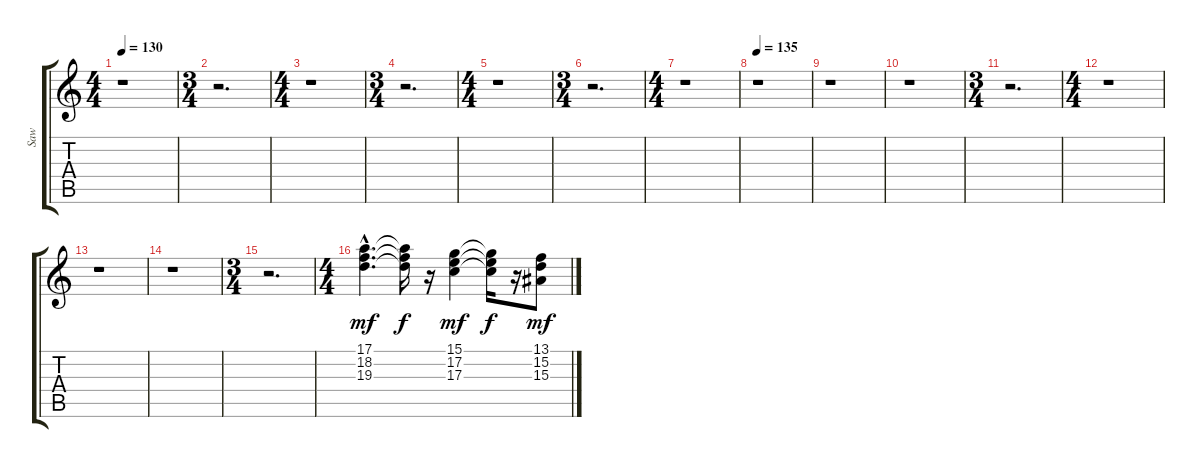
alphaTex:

\track ("Saw" "Saw") {instrument lead2sawtooth}
\staff {score tabs}
\tuning (E4 B3 G3 D3 A2 E2) {hide}
\ts (4 4)
\tempo 130
\clef g2
\ks c
r.1{dy f} |
\ts (3 4)
r.2{d} |
\ts (4 4)
r.1 |
\ts (3 4)
r.2{d} |
\ts (4 4)
r.1 |
\ts (3 4)
r.2{d} |
\ts (4 4)
r.1 |
\tempo 135
r.1 |
r.1 |
r.1 |
\ts (3 4)
r.2{d} |
\ts (4 4)
r.1 |
r.1 |
r.1 |
\ts (3 4)
r.2{d} |
\ts (4 4)
(17.1{hac} 18.2{hac} 19.3{hac}).4{d dy mf} (17.1{t} 18.2{t} 19.3{t}).16{dy f} r.16 (15.1 17.2 17.3).4{dy mf} (15.1{t} 17.2{t} 17.3{t}).16{dy f} r.16 (13.1 15.2 15.3).8{dy mf}
